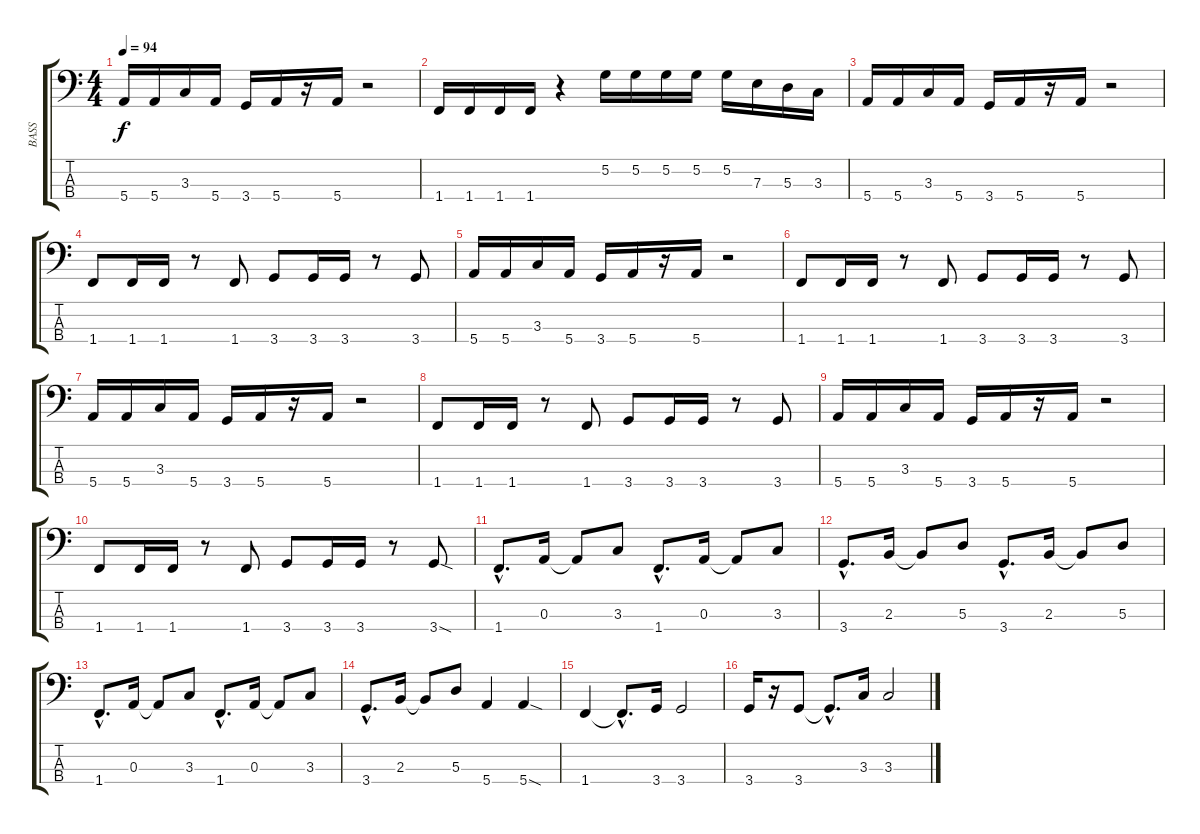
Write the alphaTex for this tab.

\track ("BASS" "BASS") {instrument electricbassfinger}
\staff {score tabs}
\tuning (G2 D2 A1 E1) {hide}
\ts (4 4)
\tempo 94
\clef f4
\ks c
5.4.16{dy f} 5.4.16 3.3.16 5.4.16 3.4.16 5.4.16 r.16 5.4.16 r.2 |
1.4.16 1.4.16 1.4.16 1.4.16 r.4 5.2.16 5.2.16 5.2.16 5.2.16 5.2.16 7.3.16 5.3.16 3.3.16 |
5.4.16 5.4.16 3.3.16 5.4.16 3.4.16 5.4.16 r.16 5.4.16 r.2 |
1.4.8 1.4.16 1.4.16 r.8 1.4.8 3.4.8 3.4.16 3.4.16 r.8 3.4.8 |
5.4.16 5.4.16 3.3.16 5.4.16 3.4.16 5.4.16 r.16 5.4.16 r.2 |
1.4.8 1.4.16 1.4.16 r.8 1.4.8 3.4.8 3.4.16 3.4.16 r.8 3.4.8 |
5.4.16 5.4.16 3.3.16 5.4.16 3.4.16 5.4.16 r.16 5.4.16 r.2 |
1.4.8 1.4.16 1.4.16 r.8 1.4.8 3.4.8 3.4.16 3.4.16 r.8 3.4.8 |
5.4.16 5.4.16 3.3.16 5.4.16 3.4.16 5.4.16 r.16 5.4.16 r.2 |
1.4.8 1.4.16 1.4.16 r.8 1.4.8 3.4.8 3.4.16 3.4.16 r.8 3.4{sod}.8 |
1.4{hac}.8{d} 0.3.16 0.3{t}.8 3.3.8 1.4{hac}.8{d} 0.3.16 0.3{t}.8 3.3.8 |
3.4{hac}.8{d} 2.3.16 2.3{t}.8 5.3.8 3.4{hac}.8{d} 2.3.16 2.3{t}.8 5.3.8 |
1.4{hac}.8{d} 0.3.16 0.3{t}.8 3.3.8 1.4{hac}.8{d} 0.3.16 0.3{t}.8 3.3.8 |
3.4{hac}.8{d} 2.3.16 2.3{t}.8 5.3.8 5.4.4 5.4{sod}.4 |
1.4.4 1.4{hac t}.8{d} 3.4.16 3.4.2 |
3.4.16 r.16 3.4.8 3.4{hac t}.8{d} 3.3.16 3.3.2
